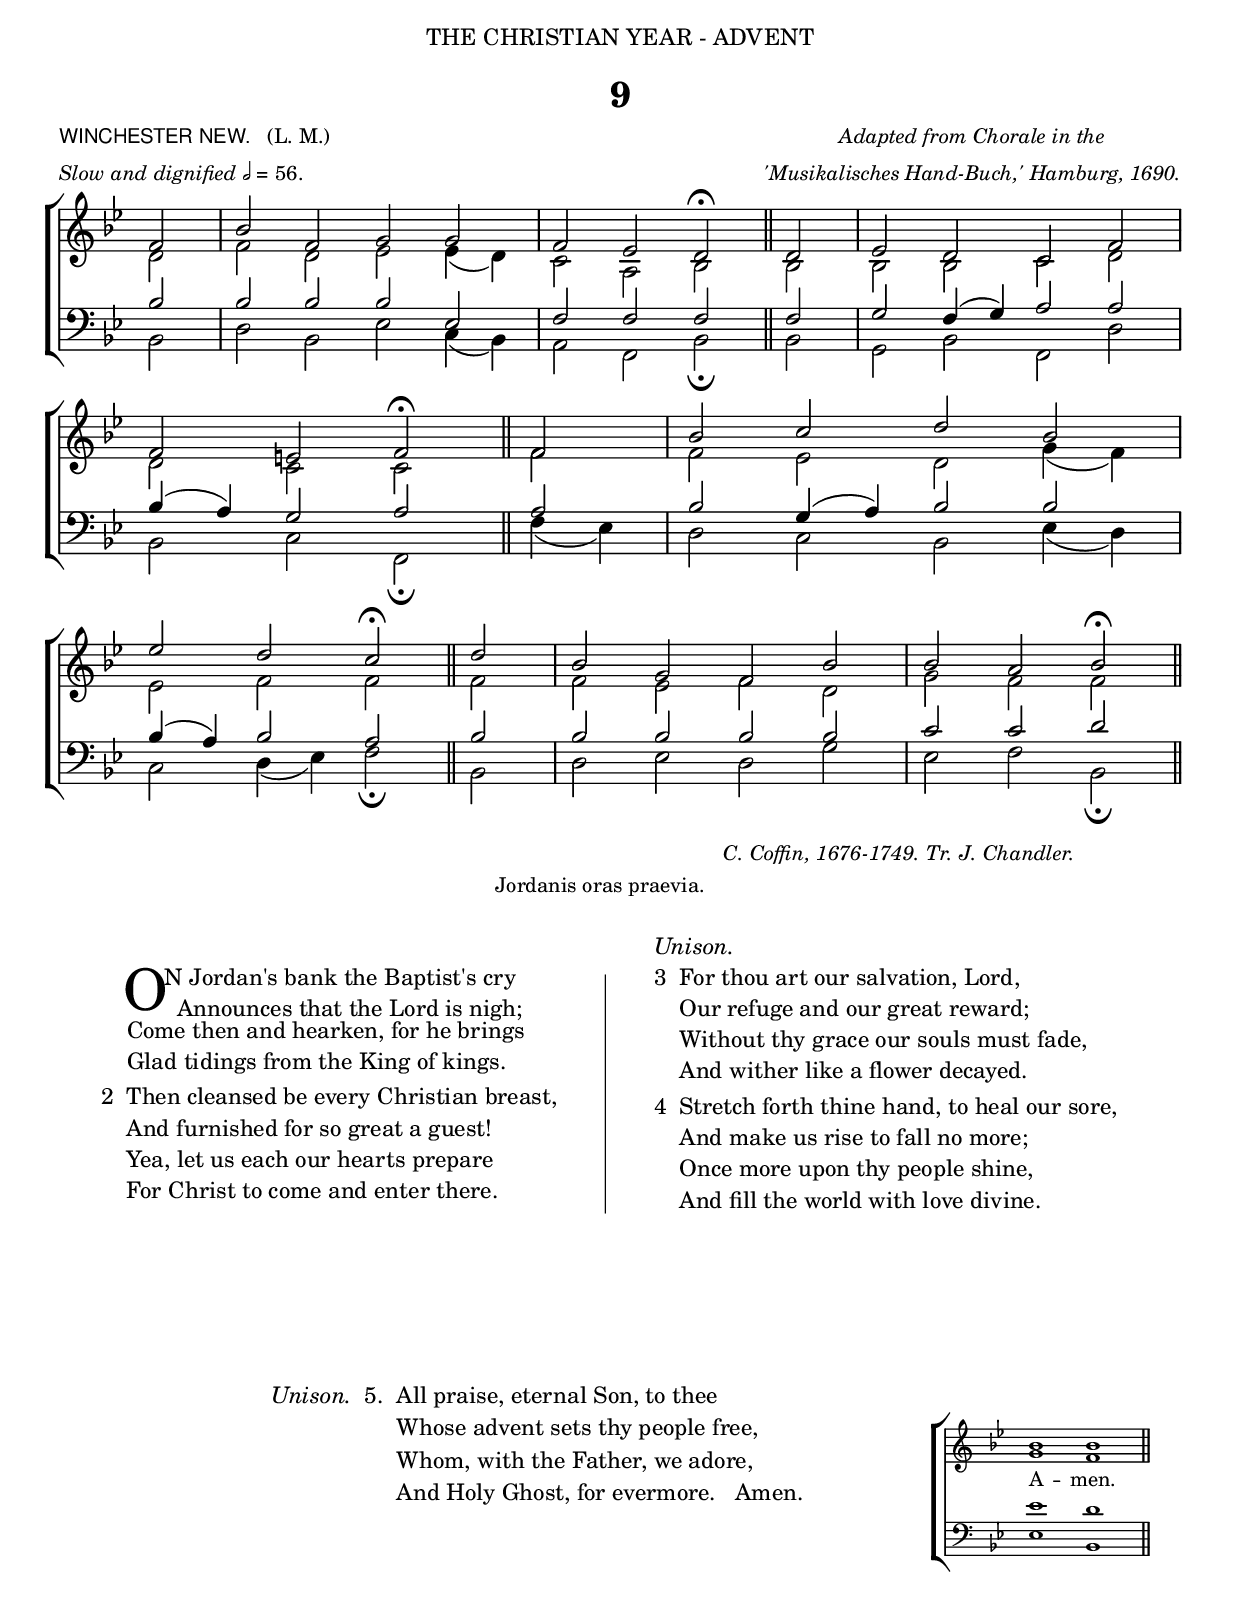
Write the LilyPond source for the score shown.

%%% 041.png
%%% Hymn 9 Winchester New. "On Jordan's bank the Baptist's cry"
%%% Version 3 Reset fonts

\version "2.10"

\header {
 dedication = \markup { \center-align { "THE CHRISTIAN YEAR - ADVENT"
		\hspace #0.1 }}	
 title = "9"
 meter = \markup { \small { \column { \line { \sans {"WINCHESTER NEW."} \hspace #1 \roman {"(L. M.)"}}
		                  \line { \italic {Slow and dignified} \fontsize #-5 \general-align #Y #DOWN \note #"2" #1 = 56.} } } } 
 arranger = \markup { \small { \center-align {
		 \line{ \italic {"Adapted from Chorale in the" } }
		 \line { \italic { "'Musikalisches Hand-Buch,' Hamburg, 1690."} } } } }
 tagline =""
}


global = {
  \time 4/2 
  \key bes \major
  \set Staff.midiInstrument = "church organ"
}


soprano = \relative c' {
  \partial 2 f2 | bes2 f2 g2 g | f2 ees2 d2\fermata \bar "||" d2 | ees2 d2 c2 f2 | \break
  f2 e2 f2\fermata \bar "||" f2 | bes2 c2 d2 bes2 | \break
  ees2 d2  c2\fermata \bar "||" d2 | bes2 g2  f2 bes2 | bes2 a2 bes2\fermata \bar "||" 
}

alto = \relative c' {
   d2 | f2 d2  ees2 ees4( d4) | c2 a2  bes2 \bar "||" bes2 | bes2 bes2  c2 d2 | 
   d2 c2  c2 \bar "||" f2 | f2 ees2  d2 g4( f4) 
   ees2 f2  f2 \bar "||" f2 | f2 ees2  f2 d2 | g2 f2  f2 \bar "||" 
}


tenor = \relative c { \clef bass
   bes'2 | bes2 bes2 bes2 ees, | f2 f2  f2 \bar "||" f2 | g2 f4( g4)  a2 a2 |
   bes4( a4) g2  a2 \bar "||" a2 | bes2 g4( a4)  bes2 bes2 |
   bes4( a4) bes2  a2 \bar "||" bes2 | bes2 bes2  bes2 bes2  | c2 c2  d2 \bar "||"
}


bass = \relative c { \clef bass
   bes2 | d2 bes2  ees2 c4( bes4) | a2 f2  bes2_\fermata \bar "||" bes2 | g2 bes2  f2 d'2 | 
   bes2 c2  f,2_\fermata \bar "||" f'4( ees4) | d2 c2  bes2 ees4( d4) |
   c2 d4( ees4)  f2_\fermata \bar "||" bes, |  d2 ees2  d2 g2 | ees2 f2  bes,2_\fermata \bar "||" 
}




#(ly:set-option 'point-and-click #f)

\paper {
 #(set-paper-size "a4")
 between-system-padding = 2\mm
 before-title-space = 0\mm
 after-title-space = 1.5\mm
 top-margin = 3\mm
 bottom-margin = 5\mm
 print-page-number = ##f
 between-system-space = #0
 ragged-last-bottom = ##t
 ragged-bottom = ##t
}

%% This next part is an identifier for the 5th verse.  In order to save space, this 5th verse will be inserted
%% on the left side of the Amen score block.  This is done by setting the 5th stanza as the markup text in the instrument name
%% field of the soprano staff of the Amen score. Doing this allows the entire hymn to be printed on 1 page.

insertverse = \markup { \hspace #0 \translate #(cons 0 -6.4)  
	             \line { \fontsize #3 { \hspace #16 \italic "Unison." " 5. "
		     \override #'(baseline-skip . 3.1) \column { 
			 "All praise, eternal Son, to thee"
			 "Whose advent sets thy people free,"
			 "Whom, with the Father, we adore,"
		      "And Holy Ghost, for evermore.   Amen.          " }
 	 }} %% end last stanza
}


\book{

\score{
\new ChoirStaff	
 <<

	\context Staff = upper << 
	\context Voice = sopranos { \voiceOne \global \soprano }
	\context Voice = altos {\voiceTwo \global \alto }
	 >>
 
	\context Staff = lower <<
	\context Voice = tenors { \voiceOne \global \tenor }
	\context Voice = basses { \voiceTwo \global \bass }
			 >> 
			 

 >>
\layout {
		indent=0
%%		\context { \Score timing = ##f }
		\context { \Score \remove "Bar_number_engraver" }
		\context { \Staff \remove "Time_signature_engraver" }
		\context { \Score \remove "Mark_engraver" }
		\context { \Staff \consists "Mark_engraver" }
	}
	
\midi { 
 \context {
 \Score 
 tempoWholesPerMinute = #(ly:make-moment 56 2)
 }
 }
	
} %%score bracket


\markup { \hspace #4 %%add space as necc. to center the column
 \column { %% super column of everything
	 \hspace #0.2
	 \line { \hspace #60 \small \italic {C. Coffin, 1676-1749.  Tr. J. Chandler.}}
	 \line { \hspace #38 \small {"Jordanis oras praevia."}}
	 \line { %% a master line of 3 columns
	 \column { %% column 1
	 \hspace #0.2 % adds vertical spacing between verses
               \column {
		 \hspace #0.2      
		 \line { \hspace #2.2 \column { \lower #2.4 \fontsize #8 "O" } %%Drop Cap goes here
			 \hspace #-1 %% adjust this if other letters are too far from Drop Cap
			\column { \raise #0 "N Jordan's bank the Baptist's cry" "  Announces that the Lord is nigh;"} } 
	 \line { \hspace #2.5 %%adjust hspace until this line left edge is flush with Drop Cap
			\lower #1.56 %%adjust this until the line spacing looks right
			\column { 
				"Come then and hearken, for he brings"
				"Glad tidings from the King of kings."
			 		}}
	 } %% finish stanza 1
		 
		 \hspace #0.2 % adds vertical spacing between verses
		 \line { "2 "
		 \column {	 
			 	"Then cleansed be every Christian breast,"
				"And furnished for so great a guest!"
				"Yea, let us each our hearts prepare"
				"For Christ to come and enter there."
		 }}
		 } %% finish Page column 1
		
	\hspace #4 %%adds horizontal space columns 1 and 2 
			 
	\column { \filled-box #'(0.0 . 0.1) #'( -28 . -5) #0 } %%Column 2. This is the line dviding the columns 1 and 3. 
			 	 
	\hspace #4 %%adds horizontal space between columns 2 and 3
	 
	\column { %%start page column 3		
		\hspace #0.1 % adds vertical spacing between verses
		\line { \italic "Unison." }
		\line { "3 "
		 \column {	 
			 	"For thou art our salvation, Lord,"
				"Our refuge and our great reward;"
				"Without thy grace our souls must fade,"
				"And wither like a flower decayed."	 
		}} 
	 	\hspace #0.1 % adds vertical spacing between verses
		\line { "4 "
		 \column { 
			 	"Stretch forth thine hand, to heal our sore,"
				"And make us rise to fall no more;"
				"Once more upon thy people shine,"
				"And fill the world with love divine."
		}} 
 
	 } %% end column 3
	 } %% master line bracket

 } %% page super column bracket
} %%markup bracket


%% Amen score block
\score{
		
	
 \new ChoirStaff
 <<
 \context Staff = upper \with { fontSize = #-3  \override StaffSymbol #'staff-space = #(magstep -2) } 
                       << 
        \context Voice = "sopranos" { \relative c' {        
	                           \overrideProperty #"Score.NonMusicalPaperColumn"
                                                #'line-break-system-details #'((Y-offset . 135)
                                                        (alignment-offsets . (0 -5.4 -11.6)))
                                    \set Staff.instrumentName = \insertverse 
                                                    \global \voiceOne  bes'1 bes1 \bar "||" }}
	\context Voice = "altos" { \relative c' {   \global \voiceTwo g'1 f1 \bar "||" }}
	 		>>
			 
	\context Lyrics \lyricsto "altos" { \override LyricText #'font-size = #-1 A -- men. }
	
	\context Staff = lower \with { fontSize = #-3  \override StaffSymbol #'staff-space = #(magstep -2) } 
	                <<
	\context Voice = "tenors" { \relative c {  \global \clef bass \voiceThree ees'1 d1 \bar "||" }}
	\context Voice = "basses" { \relative c {  \global \clef bass \voiceFour ees1 bes1 \bar "||" }}
			 >> 
 >>			 
\header { breakbefore = ##f piece = " " opus = " " }

\layout { 
	ragged-right = ##t
         indent = 15\cm
	\context { \Staff \remove Time_signature_engraver }

 }

\midi { \context { \Score tempoWholesPerMinute = #(ly:make-moment 56 2) }} %%Amen midi 

} 	
	

} %% book bracket

